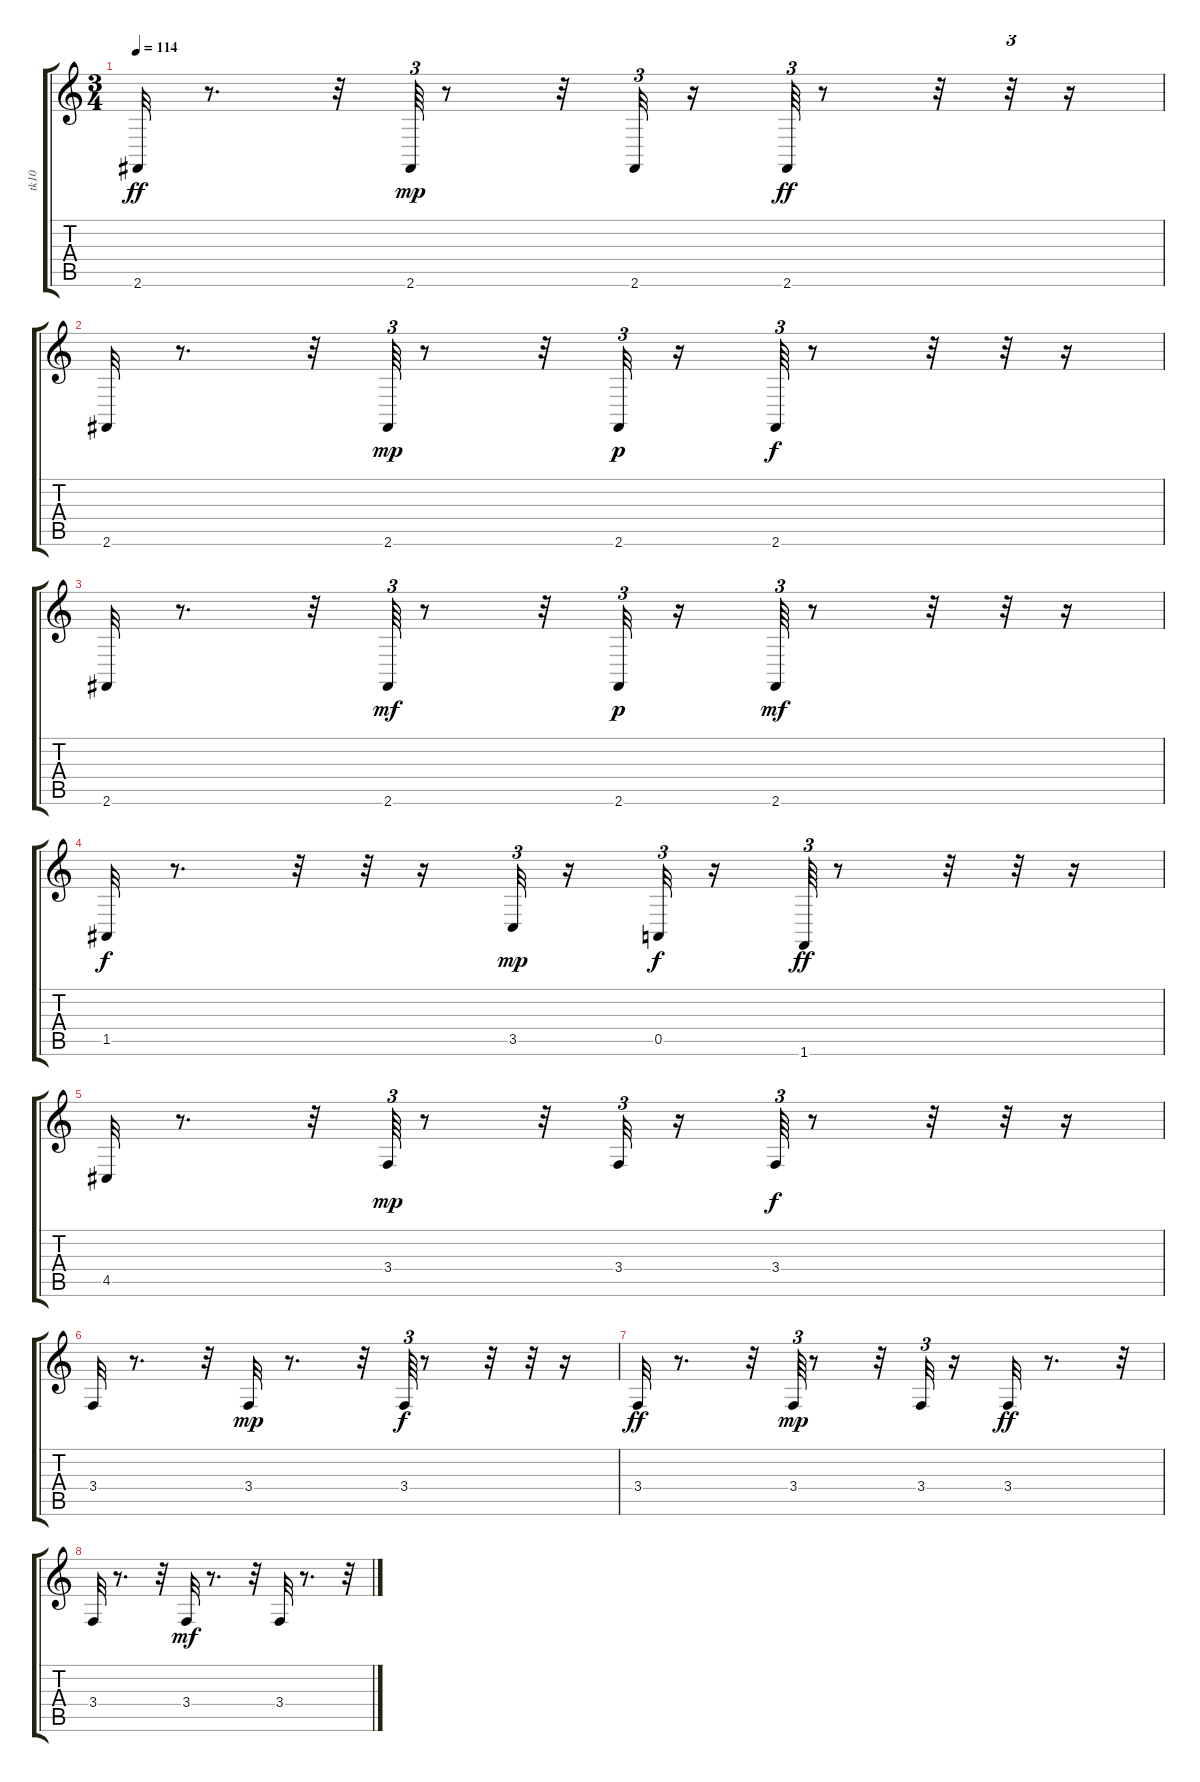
\track ("tk10" "tk10") {instrument acousticgrandpiano}
\staff {score tabs}
\tuning (E4 B3 G3 D3 A2 E2) {hide}
\ts (3 4)
\tempo 114
\clef g2
\ks c
2.6.32{dy ff} r.8{d} r.32 2.6.64{tu (3 2) dy mp} r.8 r.32 2.6.32{tu (3 2)} r.16 2.6.64{tu (3 2) dy ff} r.8 r.32 r.32{tu (3 2)} r.16 |
2.6.32 r.8{d} r.32 2.6.64{tu (3 2) dy mp} r.8 r.32 2.6.32{tu (3 2) dy p} r.16 2.6.64{tu (3 2) dy f} r.8 r.32 r.32{tu (3 2)} r.16 |
2.6.32 r.8{d} r.32 2.6.64{tu (3 2) dy mf} r.8 r.32 2.6.32{tu (3 2) dy p} r.16 2.6.64{tu (3 2) dy mf} r.8 r.32 r.32{tu (3 2)} r.16 |
1.5.32{dy f} r.8{d} r.32 r.32{tu (3 2)} r.16 3.5.32{tu (3 2) dy mp} r.16 0.5.32{tu (3 2) dy f} r.16 1.6.64{tu (3 2) dy ff} r.8 r.32 r.32{tu (3 2)} r.16 |
4.5.32 r.8{d} r.32 3.4.64{tu (3 2) dy mp} r.8 r.32 3.4.32{tu (3 2)} r.16 3.4.64{tu (3 2) dy f} r.8 r.32 r.32{tu (3 2)} r.16 |
3.4.32 r.8{d} r.32 3.4.32{dy mp} r.8{d} r.32 3.4.64{tu (3 2) dy f} r.8 r.32 r.32{tu (3 2)} r.16 |
3.4.32{dy ff} r.8{d} r.32 3.4.64{tu (3 2) dy mp} r.8 r.32 3.4.32{tu (3 2)} r.16 3.4.32{dy ff} r.8{d} r.32 |
3.4.32 r.8{d} r.32 3.4.32{dy mf} r.8{d} r.32 3.4.32 r.8{d} r.32
